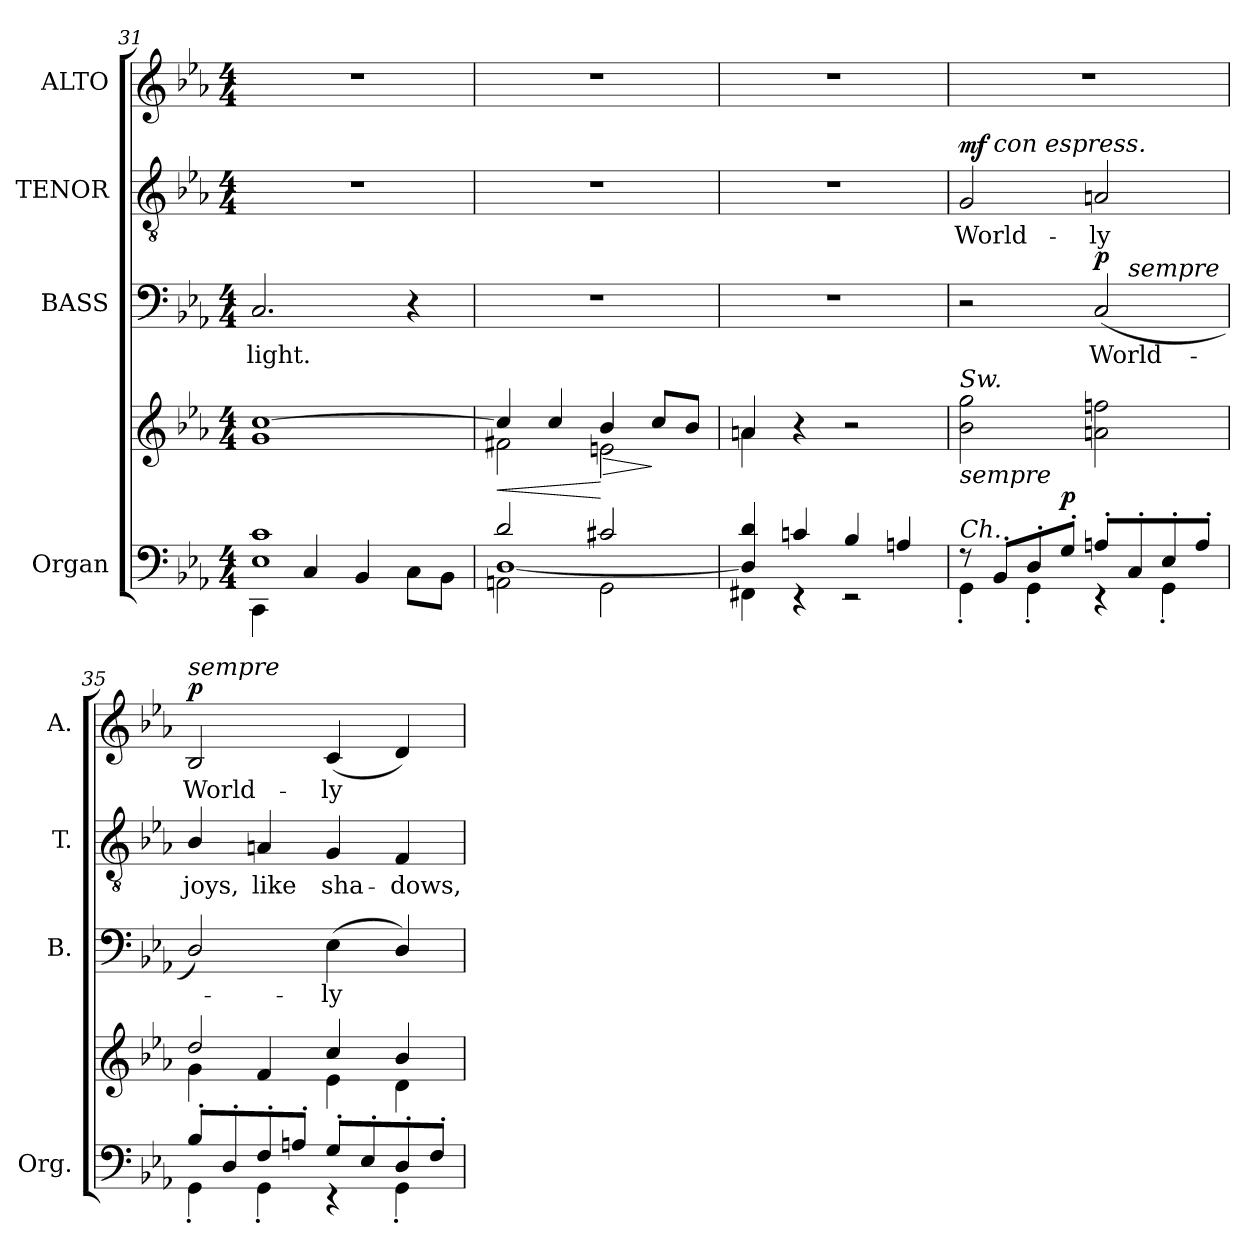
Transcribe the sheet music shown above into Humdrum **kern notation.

**kern	**kern	**dynam	**kern	**text	**dynam	**kern	**text	**dynam	**kern	**text	**dynam
*part4	*part4	*part4	*part3	*part3	*part3	*part2	*part2	*part2	*part1	*part1	*part1
*staff5	*staff4	*staff4/5	*staff3	*staff3	*staff3	*staff2	*staff2	*staff2	*staff1	*staff1	*staff1
*I"Organ	*	*	*I"BASS	*	*	*I"TENOR	*	*	*I"ALTO	*	*
*I'Org.	*	*	*I'B.	*	*	*I'T.	*	*	*I'A.	*	*
*clefF4	*clefG2	*	*clefF4	*	*	*clefGv2	*	*	*clefG2	*	*
*	*	*	*	*	*	*ITrd7c12	*	*	*	*	*
*k[b-e-a-]	*k[b-e-a-]	*	*k[b-e-a-]	*	*	*k[b-e-a-]	*	*	*k[b-e-a-]	*	*
*E-:	*E-:	*	*E-:	*	*	*E-:	*	*	*E-:	*	*
*M4/4	*M4/4	*	*M4/4	*	*	*M4/4	*	*	*M4/4	*	*
=31	=31	=31	=31	=31	=31	=31	=31	=31	=31	=31	=31
*^	*	*	*	*	*	*	*	*	*	*	*
!	!	!	!	!	!LO:LY:b:color=#000000	!	!	!	!	!	!	!
1E-i 1ci	4CCi\	1gi [1cci	.	2.Ci/	-light.	.	1r	.	.	1r	.	.
.	4Ci/	.	.	.	.	.	.	.	.	.	.	.
.	4BB-i/	.	.	.	.	.	.	.	.	.	.	.
.	8Ci\L	.	.	4r	.	.	.	.	.	.	.	.
.	8BB-i\J	.	.	.	.	.	.	.	.	.	.	.
=32	=32	=32	=32	=32	=32	=32	=32	=32	=32	=32	=32	=32
*	*^	*	*	*	*	*	*	*	*	*	*	*
!	!	!	!	!LO:HP:b	!	!	!	!	!	!	!	!	!
*	*	*	*^	*	*	*	*	*	*	*	*	*	*
2di/	[1Di	2AAni\	4cci/]	2f#Xi\	<	1r	.	.	1r	.	.	1r	.	.
.	.	.	4cci/	.	.	.	.	.	.	.	.	.	.	.
!	!	!	!	!	!LO:HP:n=1:b	!	!	!	!	!	!	!	!	!
2c#Xi/	.	2GGi\	4b-i/	2eni\	[ >	.	.	.	.	.	.	.	.	.
.	.	.	8cci/L	.	]	.	.	.	.	.	.	.	.	.
.	.	.	8b-i/J	.	.	.	.	.	.	.	.	.	.	.
*	*v	*v	*	*	*	*	*	*	*	*	*	*	*	*
=33	=33	=33	=33	=33	=33	=33	=33	=33	=33	=33	=33	=33	=33
4Di/] 4di	4FF#Xi\	4ani/	4ai\	.	1r	.	.	1r	.	.	1r	.	.
4cni/	4r	4r	2.ryy	.	.	.	.	.	.	.	.	.	.
4B-i/	2r	2r	.	.	.	.	.	.	.	.	.	.	.
4Ani/	.	.	.	.	.	.	.	.	.	.	.	.	.
=34	=34	=34	=34	=34	=34	=34	=34	=34	=34	=34	=34	=34	=34
!	!	!LO:TX:a:i:t=Sw.	!	!	!	!	!	!	!	!	!	!	!
!	!	!LO:TX:b:i:t=sempre	!	!	!	!	!	!	!	!	!	!	!
!LO:TX:a:i:t=Ch.	!	!	!	!	!	!	!	!	!	!	!	!	!
!	!	!	!	!	!	!	!	!	!LO:LY:b:color=#000000	!	!	!	!
*	*	*	*	*	*^	*	*	*^	*	*	*	*	*
8r	4GG'i\	2b-i\ 2ggi	4.ryy	.	2r	2ryy	.	.	2GGi/	8ryy	World-	mf	1r	.	.
!	!	!	!	!	!	!	!	!	!	!LO:TX:a:i:t=con espress.	!	!	!	!	!
8BB-'i/L	.	.	.	.	.	.	.	.	.	2..ryy	.	.	.	.	.
8D'i/	4GG'i\	.	.	.	.	.	.	.	.	.	.	.	.	.	.
8G'i/J	.	.	2ryy	p	.	.	.	.	.	.	.	.	.	.	.
!	!	!	!	!	!	!	!LO:LY:b:color=#000000	!	!	!	!	!	!	!	!
!	!	!	!	!	!	!	!	!	!	!	!LO:LY:b:color=#000000	!	!	!	!
8An'i/L	4r	2ani\ 2ffni	.	.	(2Ci/	8ryy	World-	p	2AAni/	.	-ly	.	.	.	.
!	!	!	!	!	!	!LO:TX:a:i:t=sempre	!	!	!	!	!	!	!	!	!
8C'i/	.	.	.	.	.	4.ryy	.	.	.	.	.	.	.	.	.
8E-'i/	4GG'i\	.	.	.	.	.	.	.	.	.	.	.	.	.	.
8A'i/J	.	.	8ryy	.	.	.	.	.	.	.	.	.	.	.	.
*	*	*	*	*	*v	*v	*	*	*	*	*	*	*	*	*
*	*	*	*	*	*	*	*	*v	*v	*	*	*	*	*
=35	=35	=35	=35	=35	=35	=35	=35	=35	=35	=35	=35	=35	=35
*	*	*	*	*	*^	*	*	*^	*	*	*	*	*
!	!	!	!	!	!	!	!	!	!	!	!LO:LY:b:color=#000000	!	!	!	!
*	*	*	*	*	*v	*v	*	*	*	*	*	*	*	*	*
*	*	*	*	*	*	*	*	*v	*v	*	*	*	*	*
*	*	*	*	*	*^	*	*	*^	*	*	*	*	*
!	!	!	!	!	!	!	!	!	!	!	!	!	!LO:TX:a:i:t=sempre	!	!
!	!	!	!	!	!	!	!	!	!	!	!	!	!	!LO:LY:b:color=#000000	!
*	*	*	*	*	*v	*v	*	*	*	*	*	*	*	*	*
*	*	*	*	*	*	*	*	*v	*v	*	*	*	*	*
8B-'i/L	4GG'i\	2ddi/	4gi\	.	2Di/)	.	.	4BB-i/	joys,	.	2B-i/	World-	p
8D'i/	.	.	.	.	.	.	.	.	.	.	.	.	.
!	!	!	!	!	!	!	!	!	!LO:LY:b:color=#000000	!	!	!	!
8F'i/	4GG'i\	.	4fi/	.	.	.	.	4AAni/	like	.	.	.	.
8An'i/J	.	.	.	.	.	.	.	.	.	.	.	.	.
!	!	!	!	!	!	!LO:LY:b:color=#000000	!	!	!	!	!	!	!
!	!	!	!	!	!	!	!	!	!LO:LY:b:color=#000000	!	!	!	!
!	!	!	!	!	!	!	!	!	!	!	!	!LO:LY:b:color=#000000	!
8G'i/L	4r	4cci/	4e-i\	.	(4E-i\	-ly	.	4GGi/	sha-	.	(4ci/	-ly	.
8E-'i/	.	.	.	.	.	.	.	.	.	.	.	.	.
!	!	!	!	!	!	!	!	!	!LO:LY:b:color=#000000	!	!	!	!
8D'i/	4GG'i\	4b-i/	4di\	.	4Di/)	.	.	4FFi/	-dows,	.	4di/)	.	.
8F'i/J	.	.	.	.	.	.	.	.	.	.	.	.	.
*v	*v	*	*	*	*	*	*	*	*	*	*	*	*
*	*v	*v	*	*	*	*	*	*	*	*	*	*
=	=	=	=	=	=	=	=	=	=	=	=
*-	*-	*-	*-	*-	*-	*-	*-	*-	*-	*-	*-
